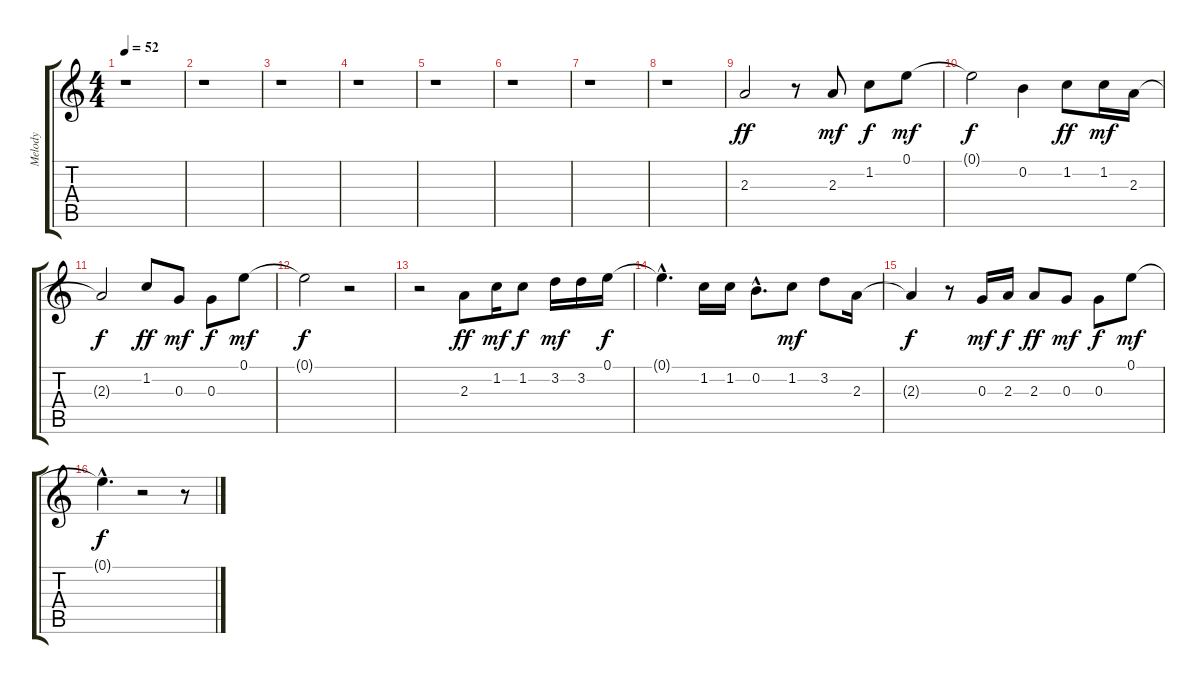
\track ("Melody" "Melody") {instrument distortionguitar}
\staff {score tabs}
\tuning (E4 B3 G3 D3 A2 E2) {hide}
\ts (4 4)
\tempo 52
\clef g2
\ks c
r.1{dy ff instrument distortionguitar} |
r.1 |
r.1 |
r.1 |
r.1 |
r.1 |
r.1 |
r.1 |
2.3.2 r.8 2.3.8{dy mf} 1.2.8{dy f} 0.1.8{dy mf} |
0.1{t}.2{dy f} 0.2.4 1.2.8{dy ff} 1.2.16{dy mf} 2.3.16 |
2.3{t}.2{dy f} 1.2.8{dy ff} 0.3.8{dy mf} 0.3.8{dy f} 0.1.8{dy mf} |
0.1{t}.2{dy f} r.2 |
r.2 2.3.8{dy ff} 1.2.16{dy mf} 1.2.8{dy f} 3.2.16{dy mf} 3.2.16 0.1.16{dy f} |
0.1{hac t}.4{d} 1.2.16 1.2.16 0.2{hac}.8{d} 1.2.8{dy mf} 3.2.8 2.3.16 |
2.3{t}.4{dy f} r.8 0.3.16{dy mf} 2.3.16{dy f} 2.3.8{dy ff} 0.3.8{dy mf} 0.3.8{dy f} 0.1.8{dy mf} |
0.1{hac t}.4{d dy f} r.2 r.8
